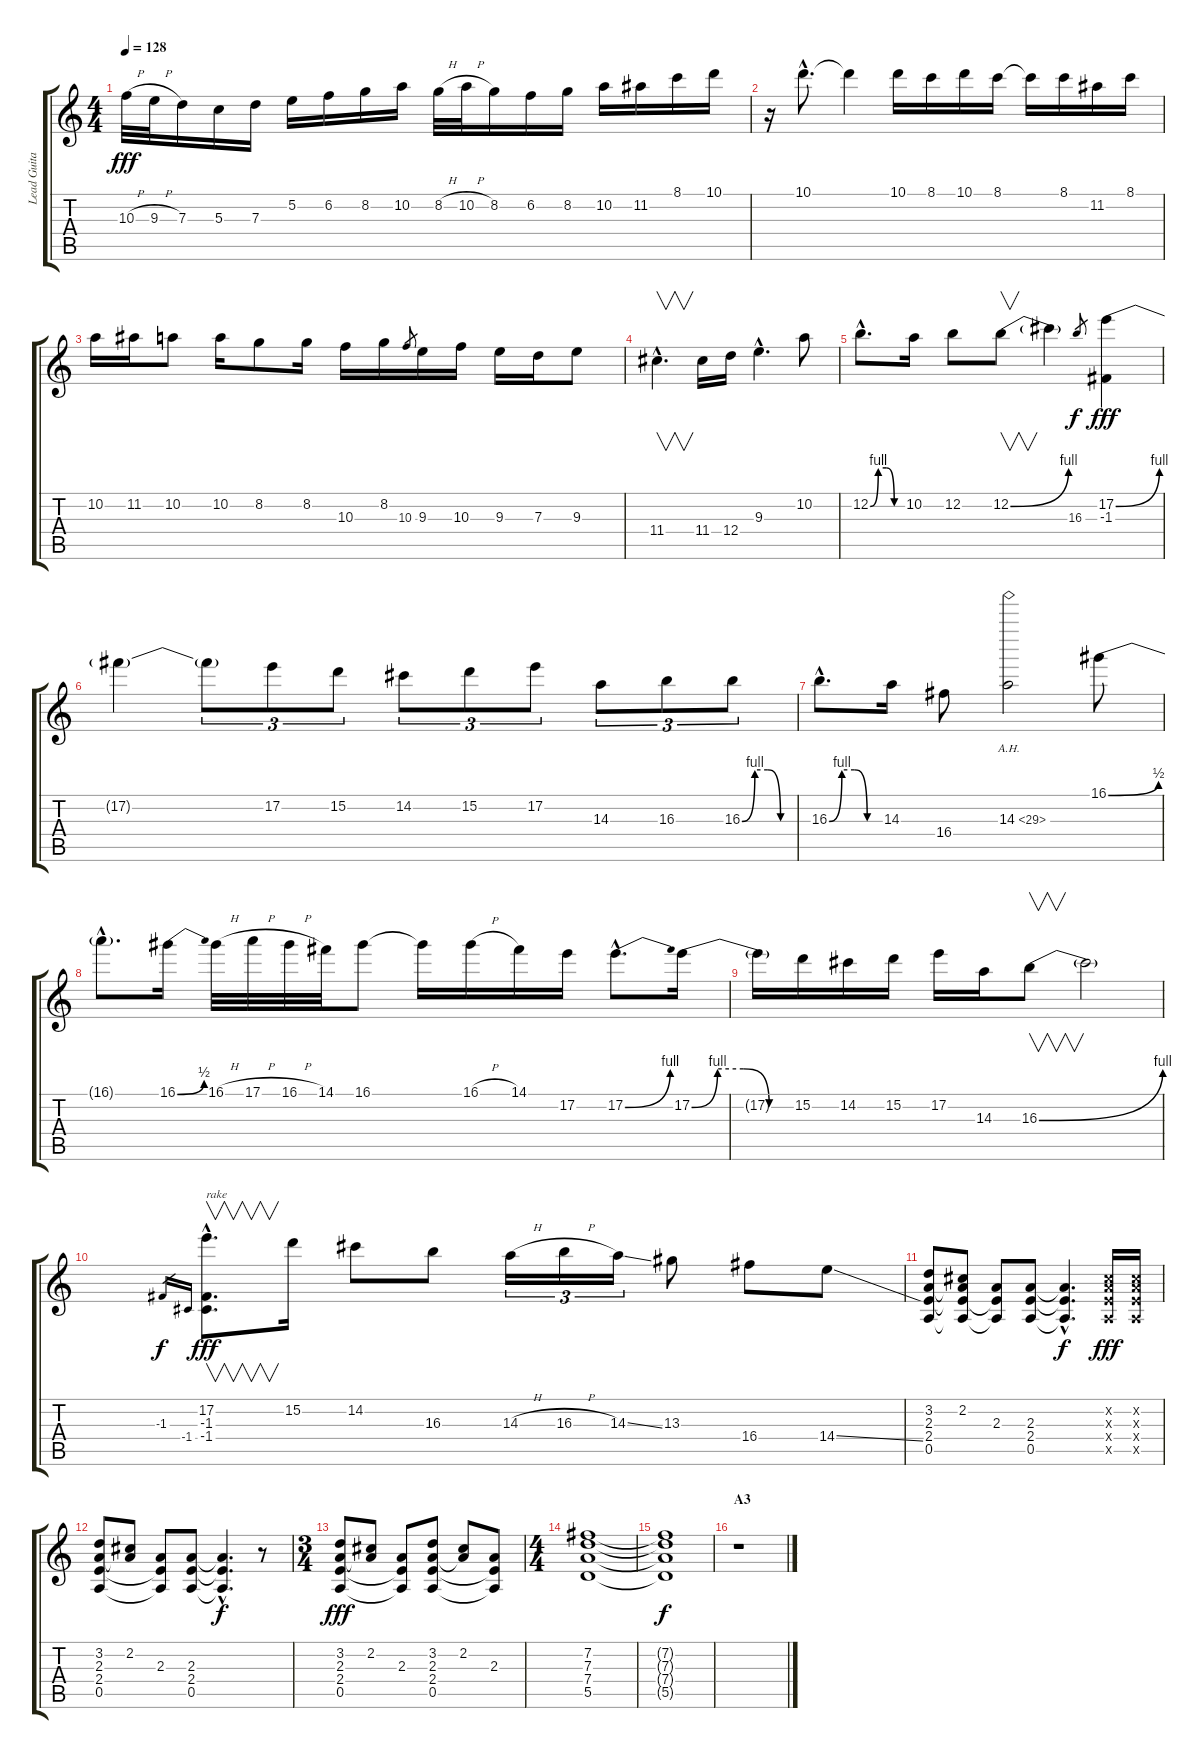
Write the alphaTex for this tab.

\track ("Lead Guitar 2" "Lead Guita") {instrument overdrivenguitar}
\staff {score tabs}
\tuning (E4 B3 G3 D3 A2 E2) {hide}
\ts (4 4)
\tempo 128
\clef g2
\ks c
10.3{h}.32{dy fff} 9.3{h}.32 7.3.16 5.3.16 7.3.16 5.2.16 6.2.16 8.2.16 10.2.16 8.2{h}.32 10.2{h}.32 8.2.16 6.2.16 8.2.16 10.2.16 11.2.16 8.1.16 10.1.16 |
r.16 10.1{hac}.8{d} 10.1{t}.4 10.1.16 8.1.16 10.1.16 8.1.16 8.1{t}.16 8.1.16 11.2.16 8.1.16 |
10.2.16 11.2.16 10.2.8 10.2.16 8.2.8 8.2.16 10.3.16 8.2.16 10.3.8{gr} 9.3.16 10.3.16 9.3.16 7.3.16 9.3.8 |
11.4{hac}.4{v d} 11.4.16 12.4.16 9.3{hac}.4{d} 10.2.8 |
12.2{be (custom 0 0 15 4 30 4 45 0 60 0) hac}.8{d} 10.2.16 12.2.8 12.2{be (bend 0 0 60 4)}.8{v} 12.2{t}.4 16.3.8{gr dy f} (17.2{be (bend 0 0 60 4)} -1.3).4{dy fff} |
17.2{t}.4 17.2{t}.8{tu (3 2)} 17.2.8{tu (3 2)} 15.2.8{tu (3 2)} 14.2.8{tu (3 2)} 15.2.8{tu (3 2)} 17.2.8{tu (3 2)} 14.3.8{tu (3 2)} 16.3.8{tu (3 2)} 16.3{be (custom 0 0 15 4 30 4 45 0 60 0)}.8{tu (3 2)} |
16.3{be (custom 0 0 15 4 30 4 45 0 60 0) hac}.8{d} 14.3.16 16.4.8 14.3{ah 15}.2 16.1{be (bend 0 0 60 2)}.8 |
16.1{hac t}.8{d} 16.1{be (bend 0 0 60 2)}.16 16.1{h}.32 17.1{h}.32 16.1{h}.32 14.1.32 16.1.8 16.1{t}.16 16.1{h}.16 14.1.16 17.2.16 17.2{be (bend 0 0 60 4) hac}.8{d} 17.2{be (custom 0 0 15 4 30 4 45 0 60 0)}.16 |
17.2{t}.16 15.2.16 14.2.16 15.2.16 17.2.16 14.3.16 16.3{be (bend 0 0 60 4)}.8{v} 16.3{t}.2 |
-1.3.16{gr dy f} -1.4.16{gr} (17.2{hac} -1.3{hac} -1.4{hac}).8{v d txt "rake" dy fff} 15.2.16 14.2.8 16.3.8 14.3{h}.16{tu (3 2)} 16.3{h}.16{tu (3 2)} 14.3{ss}.16{tu (3 2)} 13.3.8 16.4.8 14.4{ss}.8 |
(3.2 2.3 2.4 0.5).8 (2.2 2.3{t} 2.4{t} 0.5{t}).8 (2.3 2.4{t} 0.5{t}).8 (2.3 2.4 0.5).8 (2.3{hac t} 2.4{hac t} 0.5{hac t}).4{d dy f} (2.2{x} 2.3{x} 2.4{x} 0.5{x}).16{dy fff} (2.2{x} 2.3{x} 2.4{x} 0.5{x}).16 |
(3.2 2.3 2.4 0.5).8 (2.2 2.3{t}).8 (2.3 2.4{t} 0.5{t}).8 (2.3 2.4 0.5).8 (2.3{hac t} 2.4{hac t} 0.5{hac t}).4{d dy f} r.8 |
\ts (3 4)
(3.2 2.3 2.4 0.5).8{dy fff} (2.2 2.3{t}).8 (2.3 2.4{t} 0.5{t}).8 (3.2 2.3 2.4 0.5).8 (2.2 2.3{t}).8 (2.3 2.4{t} 0.5{t}).8 |
\ts (4 4)
(7.2 7.3 7.4 5.5).1 |
(7.2{t} 7.3{t} 7.4{t} 5.5{t}).1{dy f} |
\section ("" "A3")
r.1
